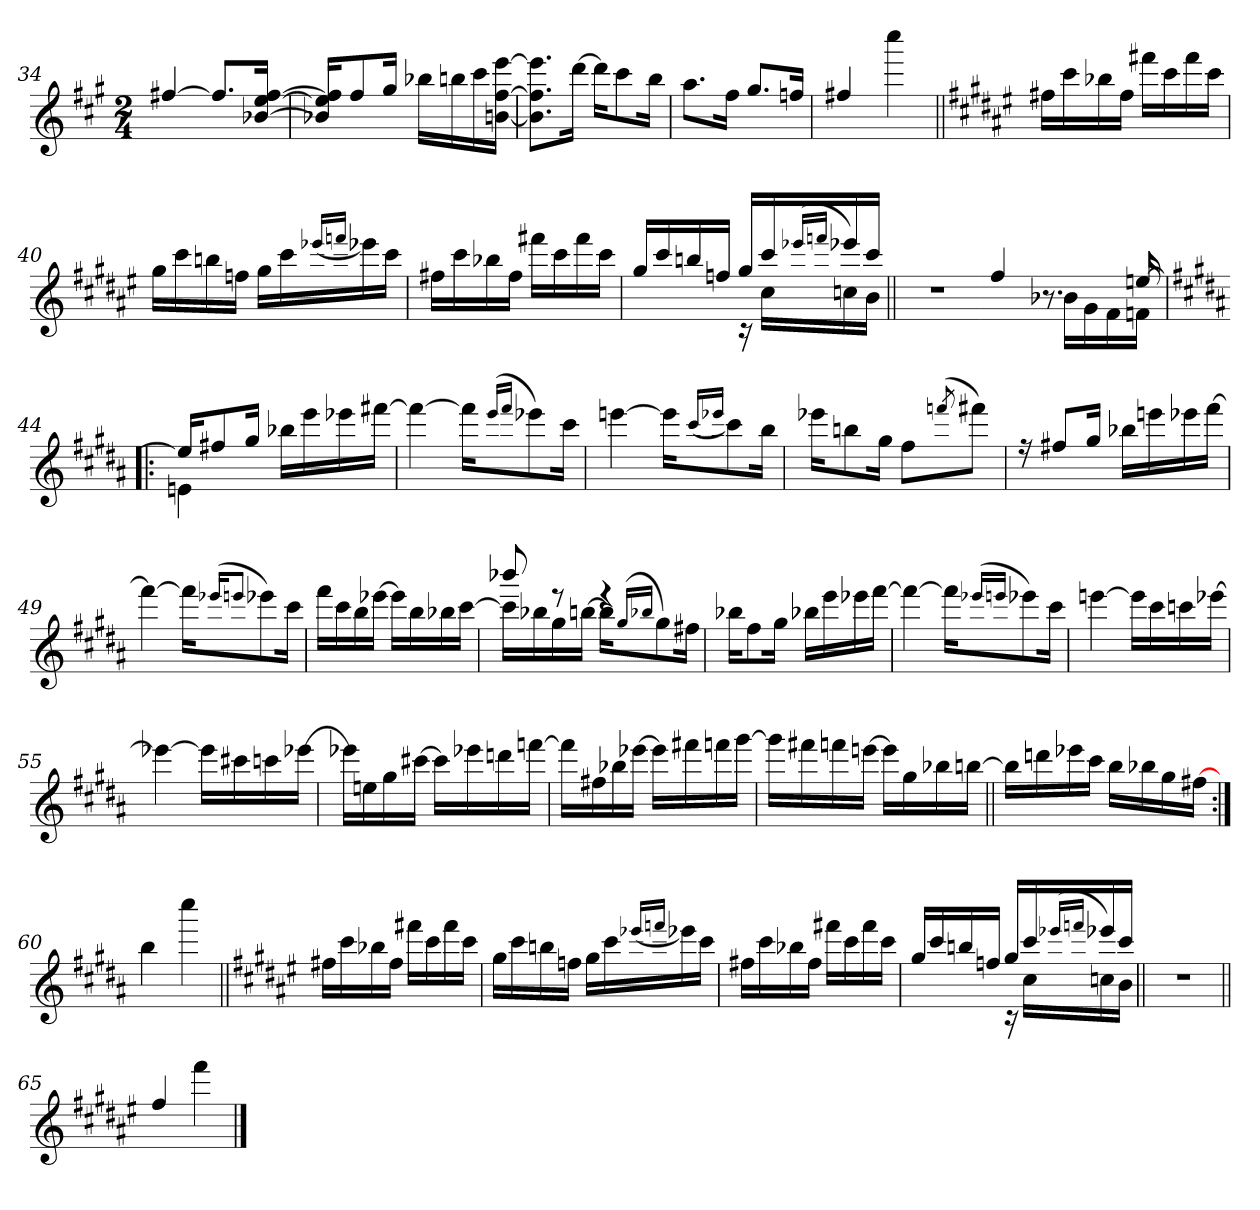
**kern
*part1
*staff1
*clefG2
*k[f#c#g#]
*A:
*M2/4
=34
*^
[>4ff#X/	2ryy
8.ff#/L]	.
[>16b-X/ [>16ee/ [>16ff#/Jk	.
!!LO:PB:g=z	!!
=35	=35
16b-X/] 16ee/] 16ff#/]KL	4ryy
8ff#/	.
16gg#/Jk	.
16bb-X\LL	4ryy
16bbn\	.
16ccc#\	.
[<16bn\ [<16ff#\ [<16eee\JJ	.
=36	=36
8.bn\] 8.ff#\] 8.eee\]L	4ryy
[<16ddd\Jk	.
16ddd\KL]	4ryy
8ccc#\	.
16bb\Jk	.
=37	=37
8.aa\L	4ryy
16ff#\Jk	.
8.gg#/L	4ryy
16ffn/Jk	.
=38	=38
4ff#X/	4ryy
4cccc#>\	4ryy
=39||	=39||
*k[f#c#g#d#a#e#]	*
*F#:	*
16ff#X\LL	4ryy
16ccc#\	.
16bb-X\	.
16ff#\JJ	.
16fff#X\LL	4ryy
16ccc#\	.
16fff#\	.
16ccc#\JJ	.
!!LO:LB:g=z	!!
=40	=40
16gg#\LL	4ryy
16ccc#\	.
16bbn\	.
16ffn\JJ	.
16gg#\LL	4ryy
16ccc#\	.
(<16qeee-X/LL	.
16qfffn/JJ	.
16eee-X\)	.
16ccc#\JJ	.
=41	=41
16ff#X\LL	4ryy
16ccc#\	.
16bb-X\	.
16ff#\JJ	.
16fff#X\LL	4ryy
16ccc#\	.
16fff#\	.
16ccc#\JJ	.
=42	=42
*	*^
16gg#/LL	4ryy	4ryy
16ccc#/	.	.
16bbn/	.	.
16ffn/JJ	.	.
16gg#/LL	16rB	4ryy
16ccc#/	16cc#!\LL	.
(<16qeee-X/LL	.	.
16qfffn/JJ	.	.
16eee-X/)	16ccn!\	.
16ccc#/JJ	16b!\JJ	.
*v	*v	*v
=42X421||
2r
!!LO:LB:g=z
=43-
*^
*	*^
4ff#/	4ryy	2ryy
8.r	16b-X!\LL	.
.	16g#!\	.
.	16f#!\	.
[>16een/	16fn!\JJ	.
=44!|:	=44!|:	=44!|:
*k[f#c#g#d#a#]	*	*
*B:	*	*
16ee/KL]	4en!\	4ryy
8ff#X/	.	.
16gg#/Jk	.	.
16bb-X\LL	4ryy	4ryy
16eee\	.	.
16eee-X\	.	.
[>16fff#X\JJ	.	.
*	*v	*v
=45	=45
4fff#\_	2ryy
16fff#\KL]	.
(<16qeee/LL	.
16qfff#/JJ	.
8eee-X\)	.
16ccc#\Jk	.
=46	=46
[<4eeen\	4ryy
16eee\KL]	4ryy
(<16qccc#/LL	.
16qeee-X/JJ	.
8ccc#\)	.
16bb\Jk	.
!!LO:LB:g=z	!!
=47	=47
16eee-X\KL	2ryy
8bbn\	.
16gg#\Jk	.
8ff#\L	.
(<8qfffn/	.
8fff#X\J)	.
=48	=48
16rff	4ryy
8ff#X/L	.
16gg#/Jk	.
16bb-X\LL	4ryy
16eeen\	.
16eee-X\	.
[<16fff#\JJ	.
=49	=49
4fff#\_	2ryy
16fff#\KL]	.
(<16qeee-X/KL	.
8qeeen/J	.
8eee-X\)	.
16ccc#\Jk	.
=50	=50
16fff#\LL	4ryy
16ccc#\	.
16bb\	.
[<16eee-X\JJ	.
16eee-\LL]	4ryy
16bb\	.
16bb-X\	.
[<16ccc#\JJ	.
!!LO:LB:g=z	!!
=51	=51
*	*^
16ccc#\LL]	2ryy	8bbb-X!/
16bb-X\	.	.
16gg#\	.	8rddd
[<16bbn\JJ	.	.
16bb\KL]	.	4rddd
(<16qgg#/LL	.	.
16qbb-X/JJ	.	.
8gg#\)	.	.
16ff#X\Jk	.	.
*	*v	*v
=52	=52
16bb-X\KL	4ryy
8ff#\	.
16gg#\Jk	.
16bb-X\LL	4ryy
16eee\	.
16eee-X\	.
[<16fff#\JJ	.
=53	=53
4fff#\_	2ryy
16fff#\KL]	.
(<16qeee-X/LL	.
16qeeen/JJ	.
8eee-X\)	.
16ccc#\Jk	.
=54	=54
[<4eeen\	2ryy
16eee\LL]	.
16ccc#\	.
16cccn\	.
[<16eee-X\JJ	.
!!LO:LB:g=z	!!
=55	=55
4eee-X\_	4ryy
16eee-\LL]	4ryy
16ccc#X\	.
16cccn\	.
[<16eee-X\JJ	.
=56	=56
16eee-X\LL]	4ryy
16een\	.
16gg#\	.
[<16ccc#X\JJ	.
16ccc#\LL]	4ryy
16eee-X\	.
16dddn\	.
[<16fffn\JJ	.
=57	=57
16fffn\LL]	4ryy
16ff#X\	.
16bb-X\	.
[<16eee-X\JJ	.
16eee-\LL]	4ryy
16fff#X\	.
16fffn\	.
[<16ggg#\JJ	.
=58	=58
16ggg#\LL]	4ryy
16fff#X\	.
16fffn\	.
[<16eeen\JJ	.
16eee\LL]	4ryy
16gg#\	.
16bb-X\	.
[<16bbn\JJ	.
!!LO:LB:g=z	!!
=59||	=59||
16bbn\LL]	(>2ryy
16dddn\	.
16eee-X\	.
16ccc#\JJ	.
16bb\LL	.
16bb-X\	.
16gg#\	.
[<16ff#X\JJ	.
=60:|!	=60:|!
4bb\)	4ryy
4cccc#>\	4ryy
=61||	=61||
*k[f#c#g#d#a#e#]	*
*F#:	*
16ff#X\LL	4ryy
16ccc#\	.
16bb-X\	.
16ff#\JJ	.
16fff#X\LL	4ryy
16ccc#\	.
16fff#\	.
16ccc#\JJ	.
=62	=62
16gg#\LL	4ryy
16ccc#\	.
16bbn\	.
16ffn\JJ	.
16gg#\LL	4ryy
16ccc#\	.
(<16qeee-X/LL	.
16qfffn/JJ	.
16eee-X\)	.
16ccc#\JJ	.
!!LO:LB:g=z	!!
=63	=63
16ff#X\LL	4ryy
16ccc#\	.
16bb-X\	.
16ff#\JJ	.
16fff#X\LL	4ryy
16ccc#\	.
16fff#\	.
16ccc#\JJ	.
=64	=64
*	*^
16gg#/LL	4ryy	4ryy
16ccc#/	.	.
16bbn/	.	.
16ffn/JJ	.	.
16gg#/LL	16rc	4ryy
16ccc#/	16cc#!\LL	.
(<16qeee-X/LL	.	.
16qfffn/JJ	.	.
16eee-X/)	16ccn!\	.
16ccc#/JJ	16b!\JJ	.
*v	*v	*v
=64X642||
(<2r
=65||
*^
4ff#/)	2ryy
4fff#>\	.
*v	*v
==
*-
